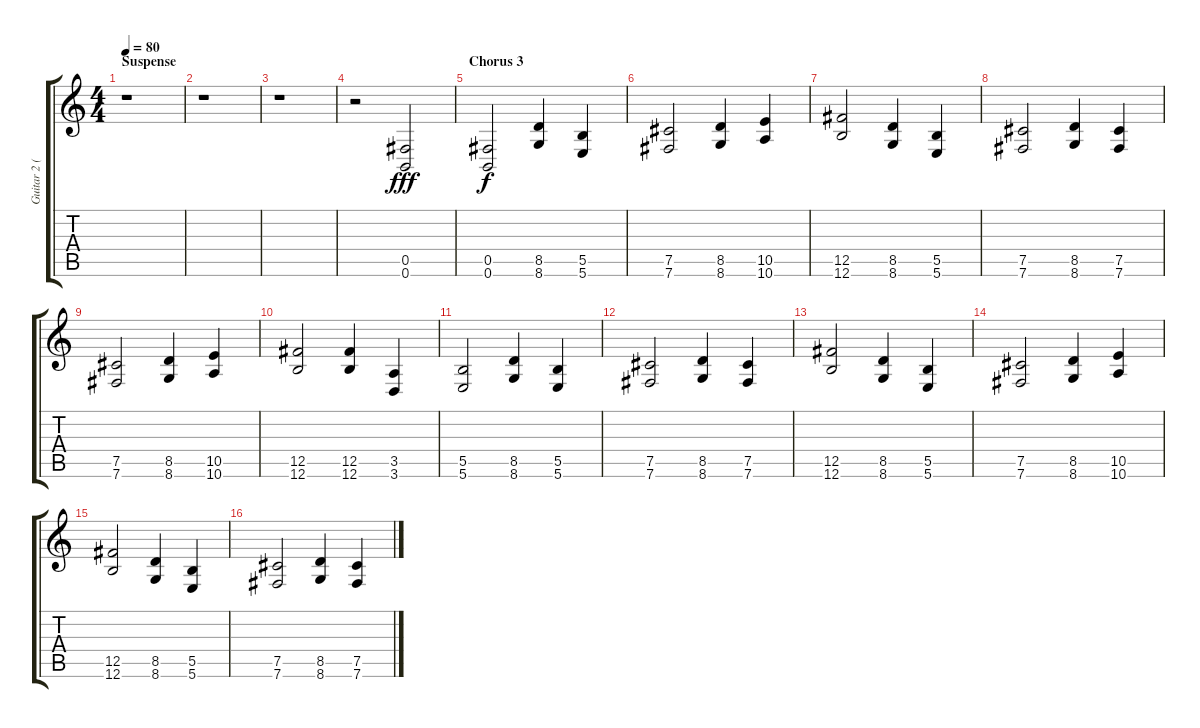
\track ("Guitar 2 (P.Mueller)" "Guitar 2 (") {instrument distortionguitar}
\staff {score tabs}
\tuning (Db4 Ab3 E3 B2 Gb2 B1) {hide}
\ts (4 4)
\section ("" "Suspense")
\tempo 80
\clef g2
\ks c
r.1{dy f} |
r.1 |
r.1 |
r.2{volume 0 balance 8} (0.5 0.6).2{dy fff volume 16} |
\section ("" "Chorus 3")
(0.5 0.6).2{dy f volume 16 balance 0} (8.5 8.6).4 (5.5 5.6).4 |
(7.5 7.6).2 (8.5 8.6).4 (10.5 10.6).4 |
(12.5 12.6).2 (8.5 8.6).4 (5.5 5.6).4 |
(7.5 7.6).2 (8.5 8.6).4 (7.5 7.6).4 |
(7.5 7.6).2 (8.5 8.6).4 (10.5 10.6).4 |
(12.5 12.6).2 (12.5 12.6).4 (3.5 3.6).4 |
(5.5 5.6).2 (8.5 8.6).4 (5.5 5.6).4 |
(7.5 7.6).2 (8.5 8.6).4 (7.5 7.6).4 |
(12.5 12.6).2{volume 16 balance 0} (8.5 8.6).4 (5.5 5.6).4 |
(7.5 7.6).2 (8.5 8.6).4 (10.5 10.6).4 |
(12.5 12.6).2 (8.5 8.6).4 (5.5 5.6).4 |
(7.5 7.6).2 (8.5 8.6).4 (7.5 7.6).4
